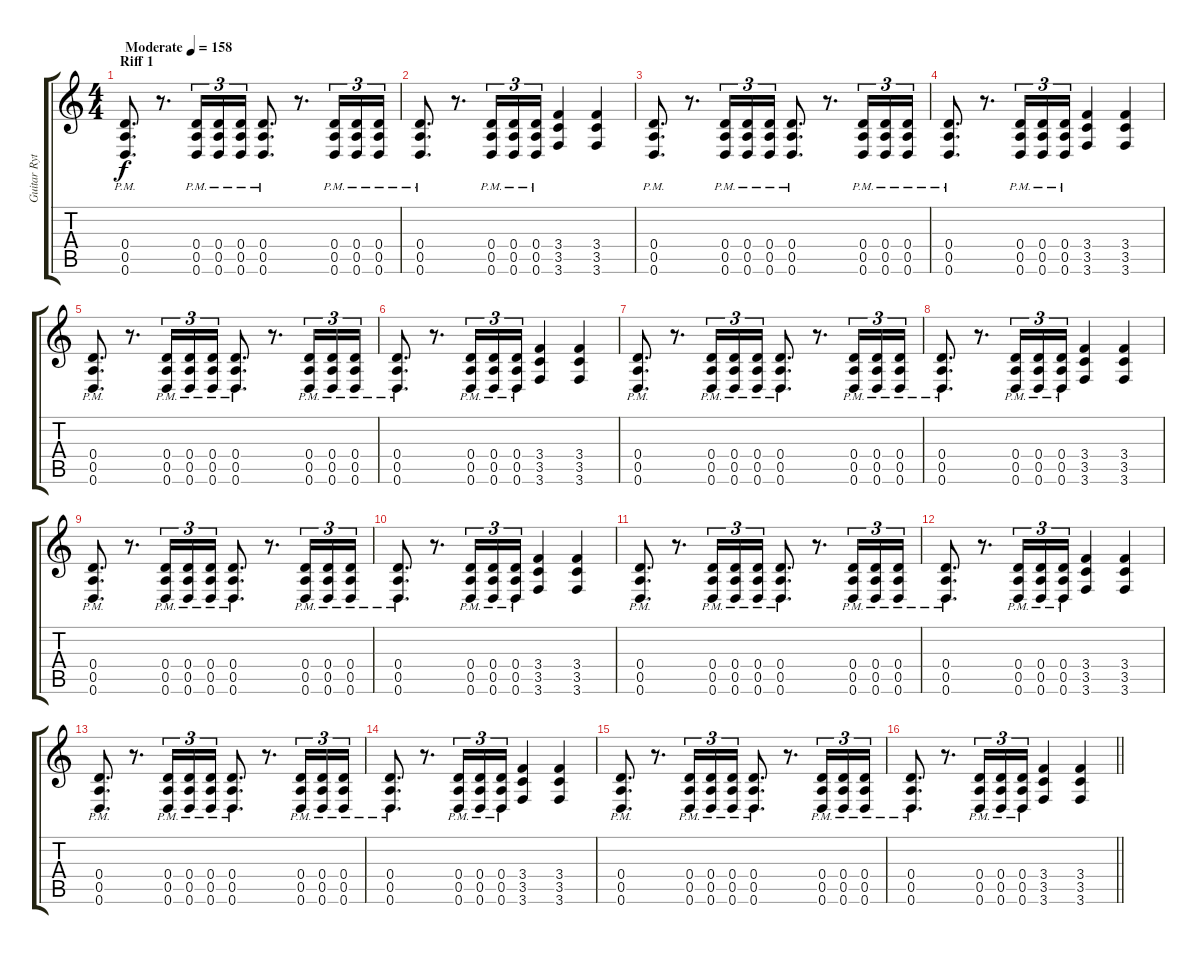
\track ("Guitar Rythm" "Guitar Ryt") {instrument distortionguitar}
\staff {score tabs}
\tuning (E4 B3 G3 D3 A2 D2) {hide}
\ts (4 4)
\section ("" "Riff 1")
\tempo (158 "Moderate")
\clef g2
\ks c
(0.4{pm} 0.5{pm} 0.6{pm}).8{d dy f instrument distortionguitar} r.8{d} (0.4{pm} 0.5{pm} 0.6{pm}).16{tu (3 2)} (0.4{pm} 0.5{pm} 0.6{pm}).16{tu (3 2)} (0.4{pm} 0.5{pm} 0.6{pm}).16{tu (3 2)} (0.4{pm} 0.5{pm} 0.6{pm}).8{d} r.8{d} (0.4{pm} 0.5{pm} 0.6{pm}).16{tu (3 2)} (0.4{pm} 0.5{pm} 0.6{pm}).16{tu (3 2)} (0.4{pm} 0.5{pm} 0.6{pm}).16{tu (3 2)} |
(0.4{pm} 0.5{pm} 0.6{pm}).8{d} r.8{d} (0.4{pm} 0.5{pm} 0.6{pm}).16{tu (3 2)} (0.4{pm} 0.5{pm} 0.6{pm}).16{tu (3 2)} (0.4{pm} 0.5{pm} 0.6{pm}).16{tu (3 2)} (3.4 3.5 3.6).4 (3.4 3.5 3.6).4 |
(0.4{pm} 0.5{pm} 0.6{pm}).8{d} r.8{d} (0.4{pm} 0.5{pm} 0.6{pm}).16{tu (3 2)} (0.4{pm} 0.5{pm} 0.6{pm}).16{tu (3 2)} (0.4{pm} 0.5{pm} 0.6{pm}).16{tu (3 2)} (0.4{pm} 0.5{pm} 0.6{pm}).8{d} r.8{d} (0.4{pm} 0.5{pm} 0.6{pm}).16{tu (3 2)} (0.4{pm} 0.5{pm} 0.6{pm}).16{tu (3 2)} (0.4{pm} 0.5{pm} 0.6{pm}).16{tu (3 2)} |
(0.4{pm} 0.5{pm} 0.6{pm}).8{d} r.8{d} (0.4{pm} 0.5{pm} 0.6{pm}).16{tu (3 2)} (0.4{pm} 0.5{pm} 0.6{pm}).16{tu (3 2)} (0.4{pm} 0.5{pm} 0.6{pm}).16{tu (3 2)} (3.4 3.5 3.6).4 (3.4 3.5 3.6).4 |
(0.4{pm} 0.5{pm} 0.6{pm}).8{d} r.8{d} (0.4{pm} 0.5{pm} 0.6{pm}).16{tu (3 2)} (0.4{pm} 0.5{pm} 0.6{pm}).16{tu (3 2)} (0.4{pm} 0.5{pm} 0.6{pm}).16{tu (3 2)} (0.4{pm} 0.5{pm} 0.6{pm}).8{d} r.8{d} (0.4{pm} 0.5{pm} 0.6{pm}).16{tu (3 2)} (0.4{pm} 0.5{pm} 0.6{pm}).16{tu (3 2)} (0.4{pm} 0.5{pm} 0.6{pm}).16{tu (3 2)} |
(0.4{pm} 0.5{pm} 0.6{pm}).8{d} r.8{d} (0.4{pm} 0.5{pm} 0.6{pm}).16{tu (3 2)} (0.4{pm} 0.5{pm} 0.6{pm}).16{tu (3 2)} (0.4{pm} 0.5{pm} 0.6{pm}).16{tu (3 2)} (3.4 3.5 3.6).4 (3.4 3.5 3.6).4 |
(0.4{pm} 0.5{pm} 0.6{pm}).8{d} r.8{d} (0.4{pm} 0.5{pm} 0.6{pm}).16{tu (3 2)} (0.4{pm} 0.5{pm} 0.6{pm}).16{tu (3 2)} (0.4{pm} 0.5{pm} 0.6{pm}).16{tu (3 2)} (0.4{pm} 0.5{pm} 0.6{pm}).8{d} r.8{d} (0.4{pm} 0.5{pm} 0.6{pm}).16{tu (3 2)} (0.4{pm} 0.5{pm} 0.6{pm}).16{tu (3 2)} (0.4{pm} 0.5{pm} 0.6{pm}).16{tu (3 2)} |
(0.4{pm} 0.5{pm} 0.6{pm}).8{d} r.8{d} (0.4{pm} 0.5{pm} 0.6{pm}).16{tu (3 2)} (0.4{pm} 0.5{pm} 0.6{pm}).16{tu (3 2)} (0.4{pm} 0.5{pm} 0.6{pm}).16{tu (3 2)} (3.4 3.5 3.6).4 (3.4 3.5 3.6).4 |
(0.4{pm} 0.5{pm} 0.6{pm}).8{d} r.8{d} (0.4{pm} 0.5{pm} 0.6{pm}).16{tu (3 2)} (0.4{pm} 0.5{pm} 0.6{pm}).16{tu (3 2)} (0.4{pm} 0.5{pm} 0.6{pm}).16{tu (3 2)} (0.4{pm} 0.5{pm} 0.6{pm}).8{d} r.8{d} (0.4{pm} 0.5{pm} 0.6{pm}).16{tu (3 2)} (0.4{pm} 0.5{pm} 0.6{pm}).16{tu (3 2)} (0.4{pm} 0.5{pm} 0.6{pm}).16{tu (3 2)} |
(0.4{pm} 0.5{pm} 0.6{pm}).8{d} r.8{d} (0.4{pm} 0.5{pm} 0.6{pm}).16{tu (3 2)} (0.4{pm} 0.5{pm} 0.6{pm}).16{tu (3 2)} (0.4{pm} 0.5{pm} 0.6{pm}).16{tu (3 2)} (3.4 3.5 3.6).4 (3.4 3.5 3.6).4 |
(0.4{pm} 0.5{pm} 0.6{pm}).8{d} r.8{d} (0.4{pm} 0.5{pm} 0.6{pm}).16{tu (3 2)} (0.4{pm} 0.5{pm} 0.6{pm}).16{tu (3 2)} (0.4{pm} 0.5{pm} 0.6{pm}).16{tu (3 2)} (0.4{pm} 0.5{pm} 0.6{pm}).8{d} r.8{d} (0.4{pm} 0.5{pm} 0.6{pm}).16{tu (3 2)} (0.4{pm} 0.5{pm} 0.6{pm}).16{tu (3 2)} (0.4{pm} 0.5{pm} 0.6{pm}).16{tu (3 2)} |
(0.4{pm} 0.5{pm} 0.6{pm}).8{d} r.8{d} (0.4{pm} 0.5{pm} 0.6{pm}).16{tu (3 2)} (0.4{pm} 0.5{pm} 0.6{pm}).16{tu (3 2)} (0.4{pm} 0.5{pm} 0.6{pm}).16{tu (3 2)} (3.4 3.5 3.6).4 (3.4 3.5 3.6).4 |
(0.4{pm} 0.5{pm} 0.6{pm}).8{d} r.8{d} (0.4{pm} 0.5{pm} 0.6{pm}).16{tu (3 2)} (0.4{pm} 0.5{pm} 0.6{pm}).16{tu (3 2)} (0.4{pm} 0.5{pm} 0.6{pm}).16{tu (3 2)} (0.4{pm} 0.5{pm} 0.6{pm}).8{d} r.8{d} (0.4{pm} 0.5{pm} 0.6{pm}).16{tu (3 2)} (0.4{pm} 0.5{pm} 0.6{pm}).16{tu (3 2)} (0.4{pm} 0.5{pm} 0.6{pm}).16{tu (3 2)} |
(0.4{pm} 0.5{pm} 0.6{pm}).8{d} r.8{d} (0.4{pm} 0.5{pm} 0.6{pm}).16{tu (3 2)} (0.4{pm} 0.5{pm} 0.6{pm}).16{tu (3 2)} (0.4{pm} 0.5{pm} 0.6{pm}).16{tu (3 2)} (3.4 3.5 3.6).4 (3.4 3.5 3.6).4 |
(0.4{pm} 0.5{pm} 0.6{pm}).8{d} r.8{d} (0.4{pm} 0.5{pm} 0.6{pm}).16{tu (3 2)} (0.4{pm} 0.5{pm} 0.6{pm}).16{tu (3 2)} (0.4{pm} 0.5{pm} 0.6{pm}).16{tu (3 2)} (0.4{pm} 0.5{pm} 0.6{pm}).8{d} r.8{d} (0.4{pm} 0.5{pm} 0.6{pm}).16{tu (3 2)} (0.4{pm} 0.5{pm} 0.6{pm}).16{tu (3 2)} (0.4{pm} 0.5{pm} 0.6{pm}).16{tu (3 2)} |
\barLineRight lightlight
(0.4{pm} 0.5{pm} 0.6{pm}).8{d} r.8{d} (0.4{pm} 0.5{pm} 0.6{pm}).16{tu (3 2)} (0.4{pm} 0.5{pm} 0.6{pm}).16{tu (3 2)} (0.4{pm} 0.5{pm} 0.6{pm}).16{tu (3 2)} (3.4 3.5 3.6).4 (3.4 3.5 3.6).4
